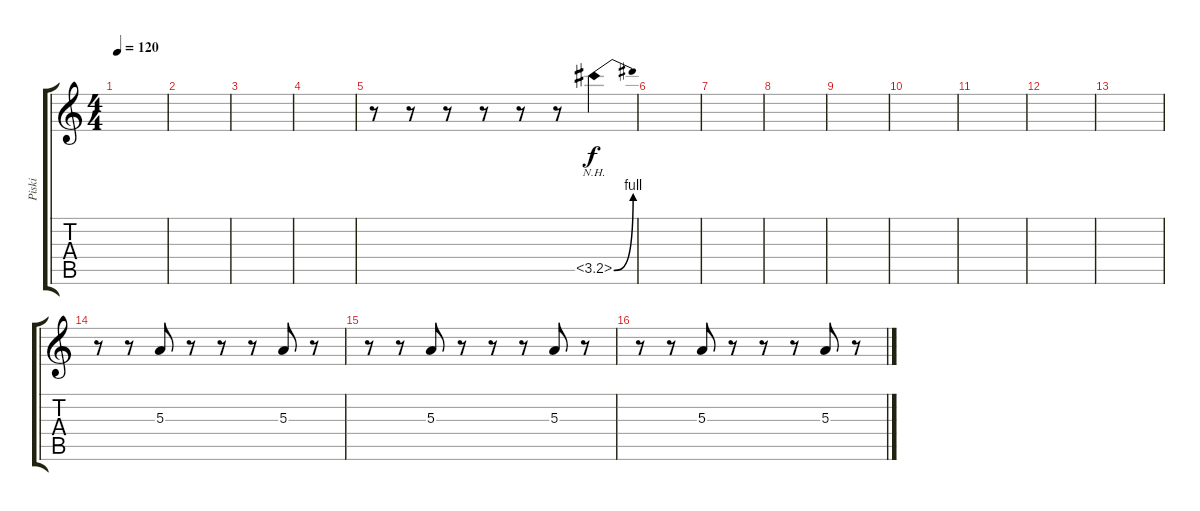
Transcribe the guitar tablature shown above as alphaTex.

\track ("Piski" "Piski") {instrument guitarharmonics}
\staff {score tabs}
\tuning (Db4 Ab3 E3 B2 Gb2 B1) {hide}
\ts (4 4)
\tempo 120
\clef g2
\ks c
|
|
|
|
r.8 r.8 r.8 r.8 r.8 r.8 3.5{be (bend 0 0 60 4) nh}.4 |
|
|
|
|
|
|
|
|
r.8 r.8 5.3.8 r.8 r.8 r.8 5.3.8 r.8 |
r.8 r.8 5.3.8 r.8 r.8 r.8 5.3.8 r.8 |
r.8 r.8 5.3.8 r.8 r.8 r.8 5.3.8 r.8
